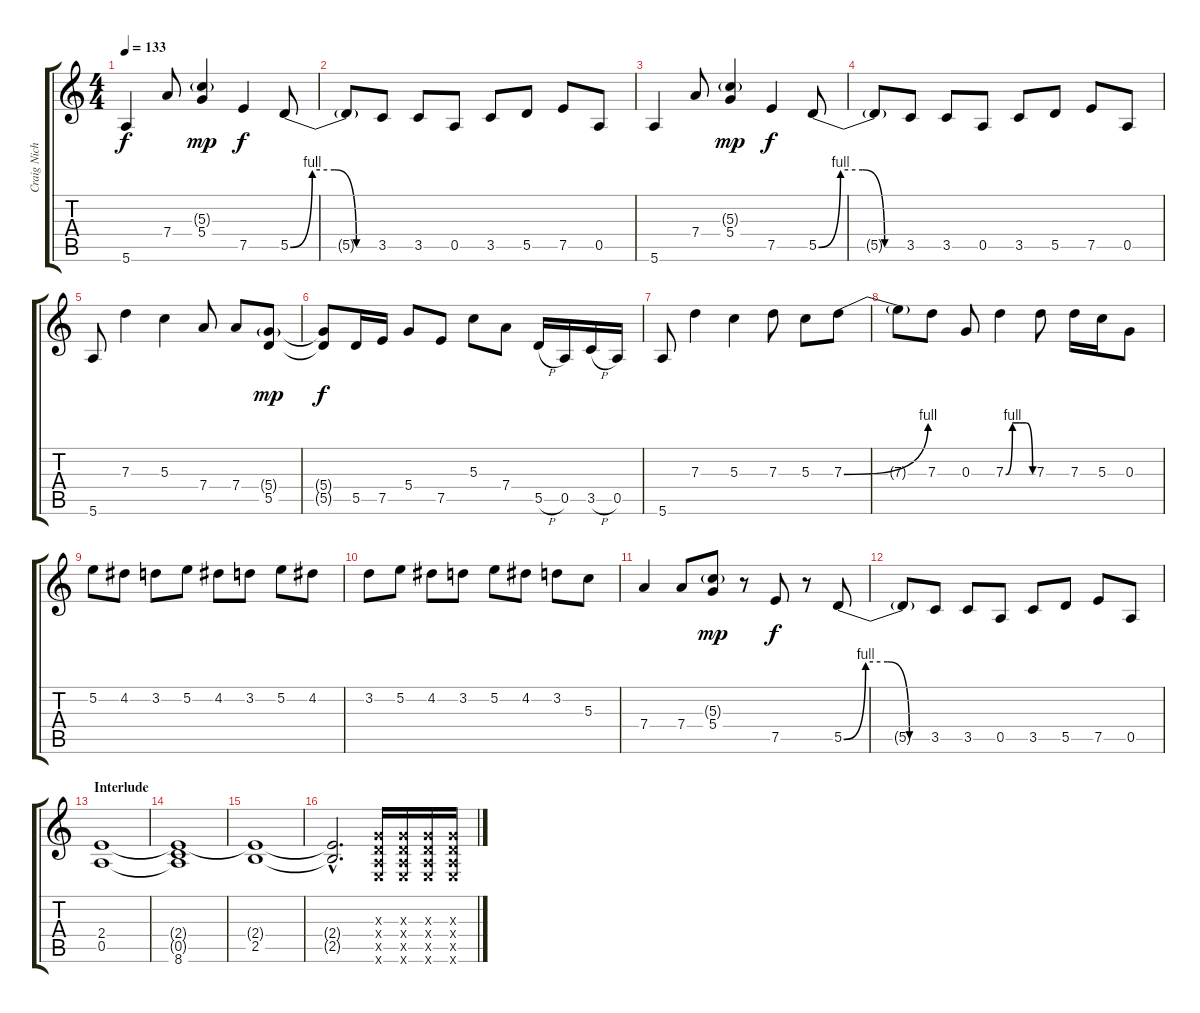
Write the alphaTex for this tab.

\track ("Craig Nicholls - Guitar" "Craig Nich") {instrument distortionguitar}
\staff {score tabs}
\tuning (E4 B3 G3 D3 A2 E2) {hide}
\ts (4 4)
\tempo 133
\clef g2
\ks c
5.6.4{dy f} 7.4.8 (5.3{g} 5.4).4{dy mp} 7.5.4{dy f} 5.5{be (custom 0 0 15 4 30 4 45 0 60 0)}.8 |
5.5{t}.8 3.5.8 3.5.8 0.5.8 3.5.8 5.5.8 7.5.8 0.5.8 |
5.6.4 7.4.8 (5.3{g} 5.4).4{dy mp} 7.5.4{dy f} 5.5{be (custom 0 0 15 4 30 4 45 0 60 0)}.8 |
5.5{t}.8 3.5.8 3.5.8 0.5.8 3.5.8 5.5.8 7.5.8 0.5.8 |
5.6.8 7.3.4 5.3.4 7.4.8 7.4.8 (5.4{g} 5.5).8{dy mp} |
(5.4{t} 5.5{t}).8{dy f} 5.5.16 7.5.16 5.4.8 7.5.8 5.3.8 7.4.8 5.5{h}.16 0.5.16 3.5{h}.16 0.5.16 |
5.6.8 7.3.4 5.3.4 7.3.8 5.3.8 7.3{be (bend 0 0 60 4)}.8 |
7.3{t}.8 7.3.8 0.3.8 7.3{be (custom 0 0 15 4 30 4 45 4 60 0)}.4 7.3.8 7.3.16 5.3.16 0.3.8 |
5.2.8 4.2.8 3.2.8 5.2.8 4.2.8 3.2.8 5.2.8 4.2.8 |
3.2.8 5.2.8 4.2.8 3.2.8 5.2.8 4.2.8 3.2.8 5.3.8 |
7.4.4 7.4.8 (5.3{g} 5.4).8{dy mp} r.8 7.5.8{dy f} r.8 5.5{be (custom 0 0 15 4 30 4 45 0 60 0)}.8 |
5.5{t}.8 3.5.8 3.5.8 0.5.8 3.5.8 5.5.8 7.5.8 0.5.8 |
\section ("" "Interlude")
(2.4 0.5).1 |
(2.4{t} 0.5{t} 8.6).1 |
(2.4{t} 2.5).1 |
(2.4{hac t} 2.5{t}).2{d} (0.3{x} 0.4{x} 0.5{x} 0.6{x}).16 (0.3{x} 0.4{x} 0.5{x} 0.6{x}).16 (0.3{x} 0.4{x} 0.5{x} 0.6{x}).16 (0.3{x} 0.4{x} 0.5{x} 0.6{x}).16
